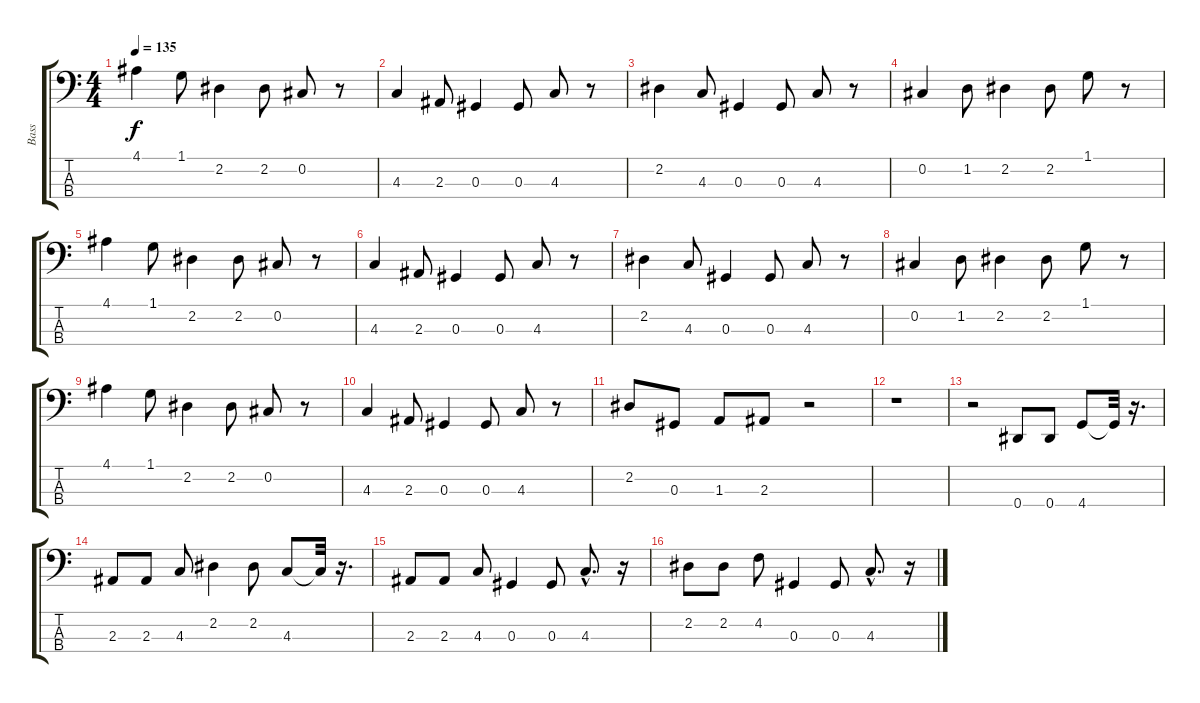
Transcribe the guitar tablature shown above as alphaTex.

\track ("Bass" "Bass") {instrument electricbasspick}
\staff {score tabs}
\tuning (Gb2 Db2 Ab1 Eb1) {hide}
\ts (4 4)
\tempo 135
\clef f4
\ks c
4.1.4{dy f} 1.1.8 2.2.4 2.2.8 0.2.8 r.8 |
4.3.4 2.3.8 0.3.4 0.3.8 4.3.8 r.8 |
2.2.4 4.3.8 0.3.4 0.3.8 4.3.8 r.8 |
0.2.4 1.2.8 2.2.4 2.2.8 1.1.8 r.8 |
4.1.4 1.1.8 2.2.4 2.2.8 0.2.8 r.8 |
4.3.4 2.3.8 0.3.4 0.3.8 4.3.8 r.8 |
2.2.4 4.3.8 0.3.4 0.3.8 4.3.8 r.8 |
0.2.4 1.2.8 2.2.4 2.2.8 1.1.8 r.8 |
4.1.4 1.1.8 2.2.4 2.2.8 0.2.8 r.8 |
4.3.4 2.3.8 0.3.4 0.3.8 4.3.8 r.8 |
2.2.8 0.3.8 1.3.8 2.3.8 r.2 |
r.1 |
r.2 0.4.8 0.4.8 4.4.8 4.4{t}.32 r.16{d} |
2.3.8 2.3.8 4.3.8 2.2.4 2.2.8 4.3.8 4.3{t}.32 r.16{d} |
2.3.8 2.3.8 4.3.8 0.3.4 0.3.8 4.3{hac}.8{d} r.16 |
2.2.8 2.2.8 4.2.8 0.3.4 0.3.8 4.3{hac}.8{d} r.16
